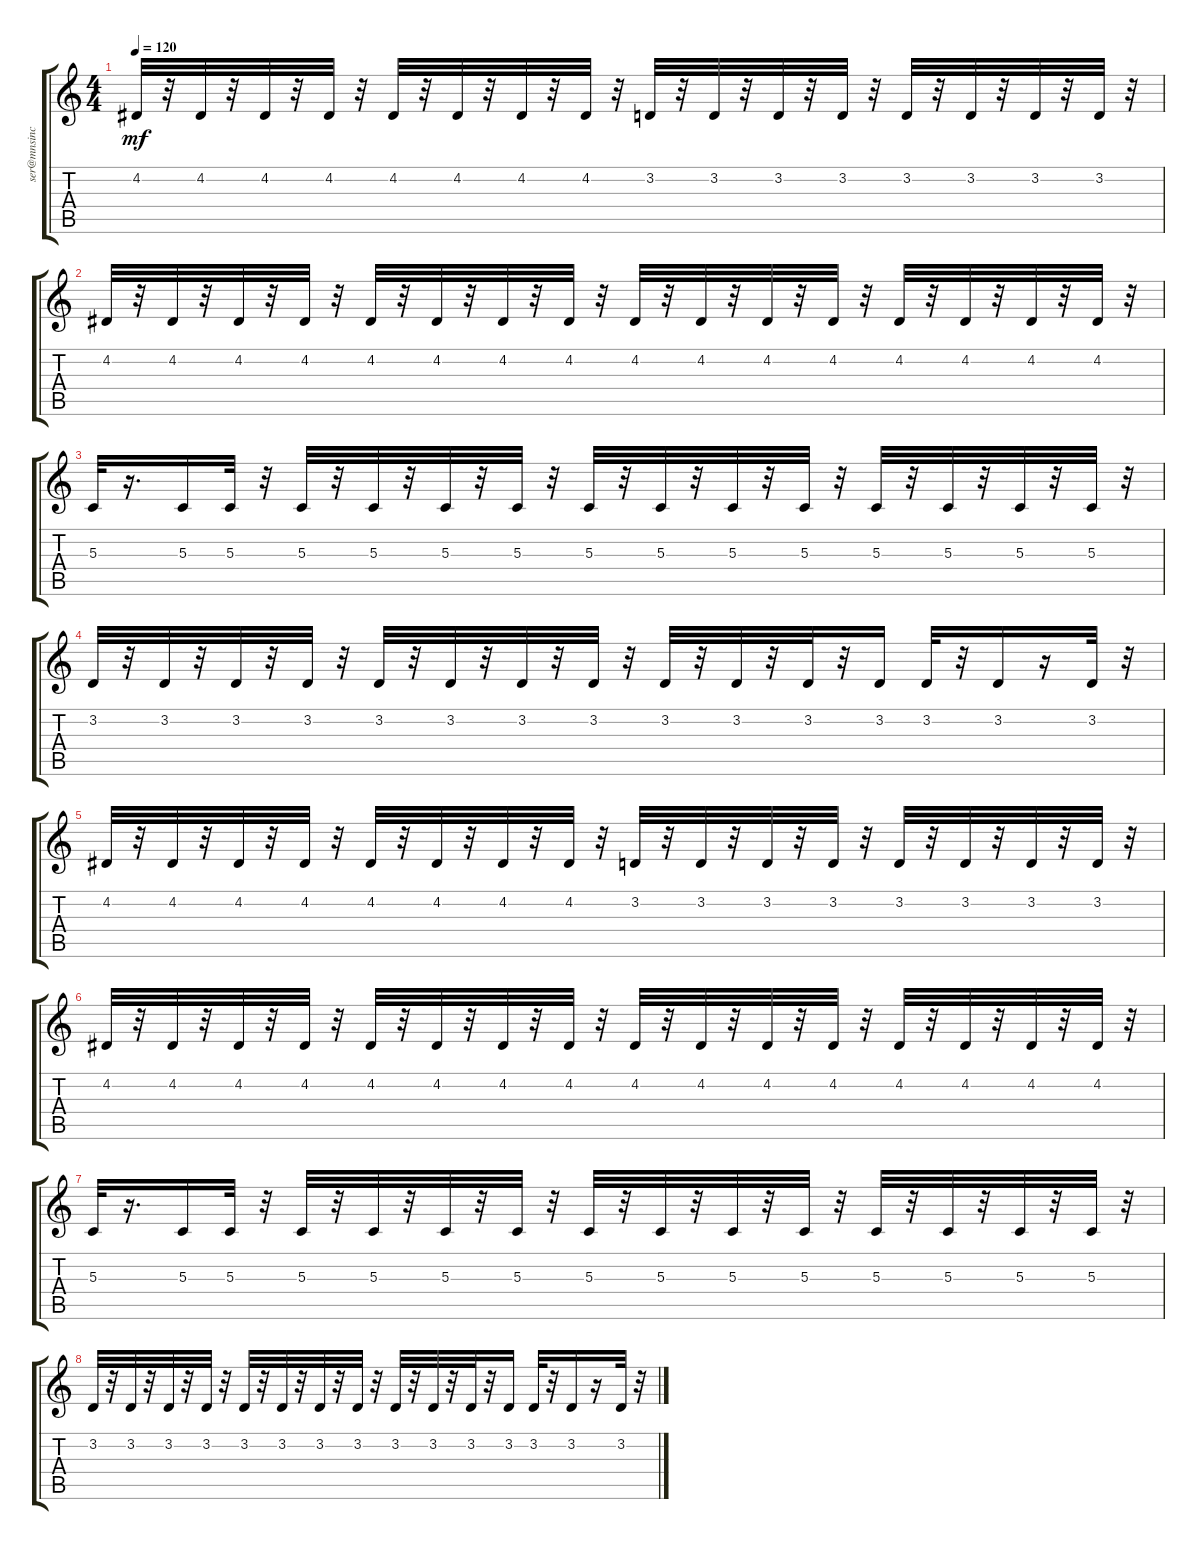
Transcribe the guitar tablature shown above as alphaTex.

\track ("ser@mnsinc.com" "ser@mnsinc") {instrument lead5charang}
\staff {score tabs}
\tuning (E4 B3 G3 D3 A2 E2) {hide}
\ts (4 4)
\tempo 120
\clef g2
\ks c
4.2.32{dy mf} r.32 4.2.32 r.32 4.2.32 r.32 4.2.32 r.32 4.2.32 r.32 4.2.32 r.32 4.2.32 r.32 4.2.32 r.32 3.2.32 r.32 3.2.32 r.32 3.2.32 r.32 3.2.32 r.32 3.2.32 r.32 3.2.32 r.32 3.2.32 r.32 3.2.32 r.32 |
4.2.32 r.32 4.2.32 r.32 4.2.32 r.32 4.2.32 r.32 4.2.32 r.32 4.2.32 r.32 4.2.32 r.32 4.2.32 r.32 4.2.32 r.32 4.2.32 r.32 4.2.32 r.32 4.2.32 r.32 4.2.32 r.32 4.2.32 r.32 4.2.32 r.32 4.2.32 r.32 |
5.3.32 r.16{d} 5.3.16 5.3.32 r.32 5.3.32 r.32 5.3.32 r.32 5.3.32 r.32 5.3.32 r.32 5.3.32 r.32 5.3.32 r.32 5.3.32 r.32 5.3.32 r.32 5.3.32 r.32 5.3.32 r.32 5.3.32 r.32 5.3.32 r.32 |
3.2.32 r.32 3.2.32 r.32 3.2.32 r.32 3.2.32 r.32 3.2.32 r.32 3.2.32 r.32 3.2.32 r.32 3.2.32 r.32 3.2.32 r.32 3.2.32 r.32 3.2.32 r.32 3.2.16 3.2.32 r.32 3.2.16 r.16 3.2.32 r.32 |
4.2.32 r.32 4.2.32 r.32 4.2.32 r.32 4.2.32 r.32 4.2.32 r.32 4.2.32 r.32 4.2.32 r.32 4.2.32 r.32 3.2.32 r.32 3.2.32 r.32 3.2.32 r.32 3.2.32 r.32 3.2.32 r.32 3.2.32 r.32 3.2.32 r.32 3.2.32 r.32 |
4.2.32 r.32 4.2.32 r.32 4.2.32 r.32 4.2.32 r.32 4.2.32 r.32 4.2.32 r.32 4.2.32 r.32 4.2.32 r.32 4.2.32 r.32 4.2.32 r.32 4.2.32 r.32 4.2.32 r.32 4.2.32 r.32 4.2.32 r.32 4.2.32 r.32 4.2.32 r.32 |
5.3.32 r.16{d} 5.3.16 5.3.32 r.32 5.3.32 r.32 5.3.32 r.32 5.3.32 r.32 5.3.32 r.32 5.3.32 r.32 5.3.32 r.32 5.3.32 r.32 5.3.32 r.32 5.3.32 r.32 5.3.32 r.32 5.3.32 r.32 5.3.32 r.32 |
3.2.32 r.32 3.2.32 r.32 3.2.32 r.32 3.2.32 r.32 3.2.32 r.32 3.2.32 r.32 3.2.32 r.32 3.2.32 r.32 3.2.32 r.32 3.2.32 r.32 3.2.32 r.32 3.2.16 3.2.32 r.32 3.2.16 r.16 3.2.32{balance 16} r.32
